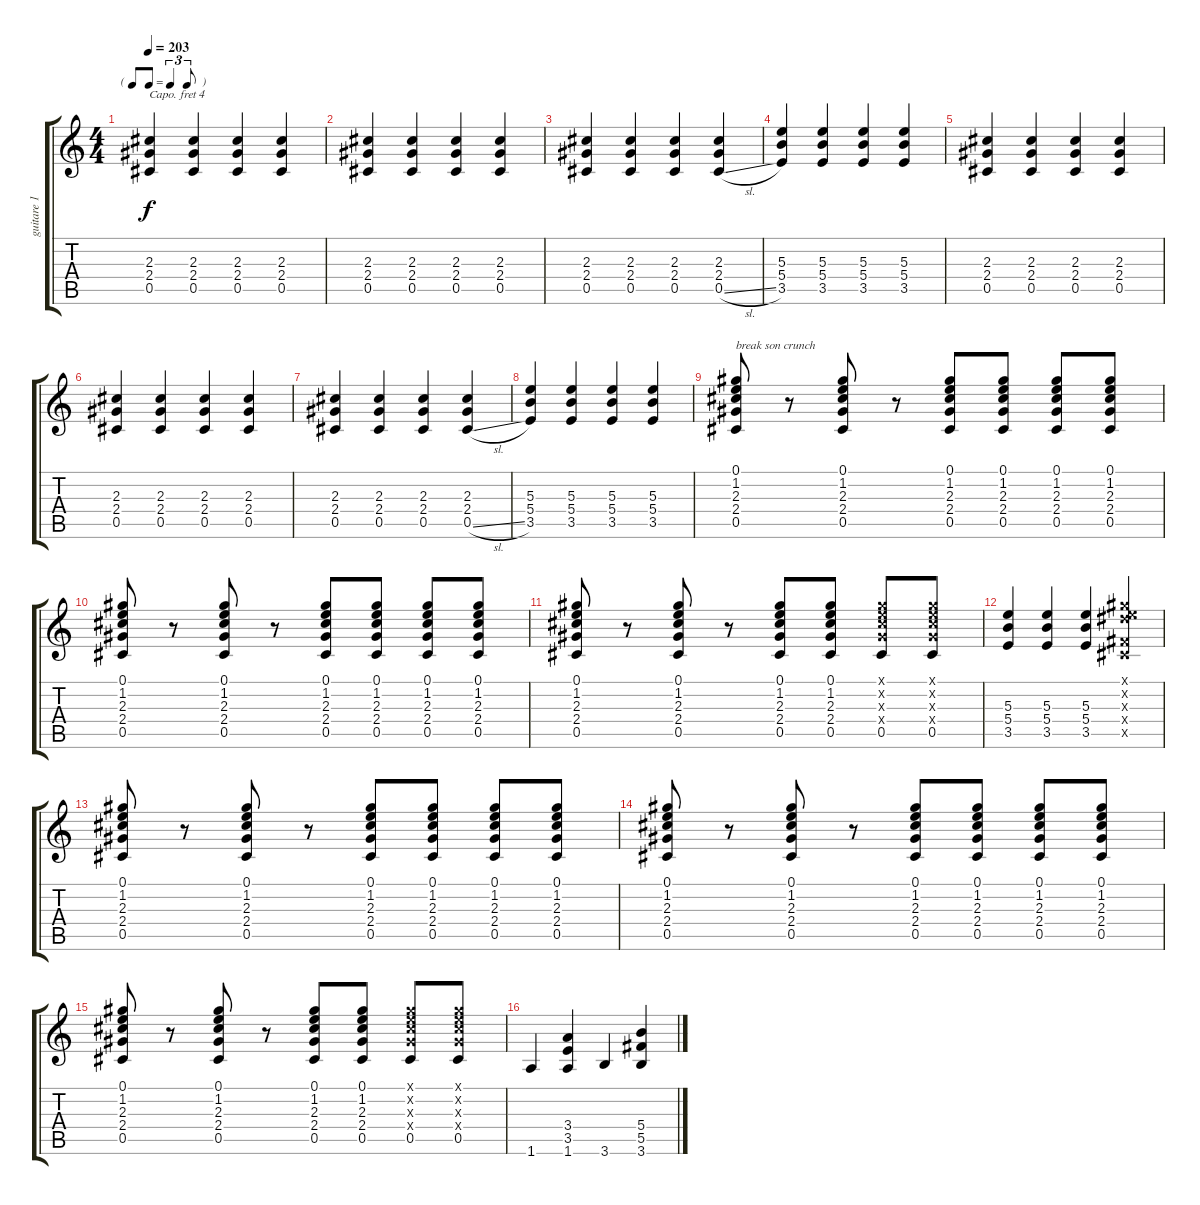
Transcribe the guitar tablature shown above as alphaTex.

\track ("guitare 1" "guitare 1") {instrument electricguitarclean}
\staff {score tabs}
\capo 4
\tuning (E4 B3 G3 D3 A2 E2) {hide}
\ts (4 4)
\tf triplet8th
\tempo 203
\clef g2
\ks c
(2.3 2.4 0.5).4{dy f instrument distortionguitar} (2.3 2.4 0.5).4 (2.3 2.4 0.5).4 (2.3 2.4 0.5).4 |
(2.3 2.4 0.5).4 (2.3 2.4 0.5).4 (2.3 2.4 0.5).4 (2.3 2.4 0.5).4 |
(2.3 2.4 0.5).4 (2.3 2.4 0.5).4 (2.3 2.4 0.5).4 (2.3 2.4 0.5{sl}).4 |
(5.3 5.4 3.5).4 (5.3 5.4 3.5).4 (5.3 5.4 3.5).4 (5.3 5.4 3.5).4 |
(2.3 2.4 0.5).4 (2.3 2.4 0.5).4 (2.3 2.4 0.5).4 (2.3 2.4 0.5).4 |
(2.3 2.4 0.5).4 (2.3 2.4 0.5).4 (2.3 2.4 0.5).4 (2.3 2.4 0.5).4 |
(2.3 2.4 0.5).4 (2.3 2.4 0.5).4 (2.3 2.4 0.5).4 (2.3 2.4 0.5{sl}).4 |
(5.3 5.4 3.5).4 (5.3 5.4 3.5).4 (5.3 5.4 3.5).4 (5.3 5.4 3.5).4 |
(0.1 1.2 2.3 2.4 0.5).8{txt "break son crunch" instrument electricguitarclean} r.8 (0.1 1.2 2.3 2.4 0.5).8 r.8 (0.1 1.2 2.3 2.4 0.5).8 (0.1 1.2 2.3 2.4 0.5).8 (0.1 1.2 2.3 2.4 0.5).8 (0.1 1.2 2.3 2.4 0.5).8 |
(0.1 1.2 2.3 2.4 0.5).8 r.8 (0.1 1.2 2.3 2.4 0.5).8 r.8 (0.1 1.2 2.3 2.4 0.5).8 (0.1 1.2 2.3 2.4 0.5).8 (0.1 1.2 2.3 2.4 0.5).8 (0.1 1.2 2.3 2.4 0.5).8 |
(0.1 1.2 2.3 2.4 0.5).8 r.8 (0.1 1.2 2.3 2.4 0.5).8 r.8 (0.1 1.2 2.3 2.4 0.5).8 (0.1 1.2 2.3 2.4 0.5).8 (0.1{x} 1.2{x} 2.3{x} 2.4{x} 0.5).8 (0.1{x} 1.2{x} 2.3{x} 2.4{x} 0.5).8 |
(5.3 5.4 3.5).4 (5.3 5.4 3.5).4 (5.3 5.4 3.5).4 (0.1{x} 0.2{x} 5.3{x} 0.4{x} 0.5{x}).4 |
(0.1 1.2 2.3 2.4 0.5).8 r.8 (0.1 1.2 2.3 2.4 0.5).8 r.8 (0.1 1.2 2.3 2.4 0.5).8 (0.1 1.2 2.3 2.4 0.5).8 (0.1 1.2 2.3 2.4 0.5).8 (0.1 1.2 2.3 2.4 0.5).8 |
(0.1 1.2 2.3 2.4 0.5).8 r.8 (0.1 1.2 2.3 2.4 0.5).8 r.8 (0.1 1.2 2.3 2.4 0.5).8 (0.1 1.2 2.3 2.4 0.5).8 (0.1 1.2 2.3 2.4 0.5).8 (0.1 1.2 2.3 2.4 0.5).8 |
(0.1 1.2 2.3 2.4 0.5).8 r.8 (0.1 1.2 2.3 2.4 0.5).8 r.8 (0.1 1.2 2.3 2.4 0.5).8 (0.1 1.2 2.3 2.4 0.5).8 (0.1{x} 1.2{x} 2.3{x} 2.4{x} 0.5).8 (0.1{x} 1.2{x} 2.3{x} 2.4{x} 0.5).8 |
1.6.4 (3.4 3.5 1.6).4 3.6.4 (5.4 5.5 3.6).4
